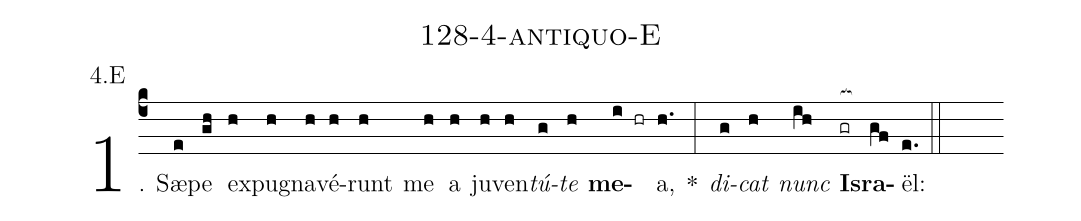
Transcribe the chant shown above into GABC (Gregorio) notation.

name: 128-4-antiquo-E;
annotation: 4.E;
%%
(c4)1. Sæ(e)pe(gh) ex(h)pu(h)gna(h)vé(h)runt(h) me(h) a(h) ju(h)ven(h)<i>tú</i>(g)<i>te</i>(h) <b>me</b>(i hr)a,(h.) *(:) <i>di</i>(g)<i>cat</i>(h) <i>nunc</i>(ih) <b>Is</b>(gr[ocb:1{])<b>ra</b>(gf[ocb:0}])ël:(e.) (::)
